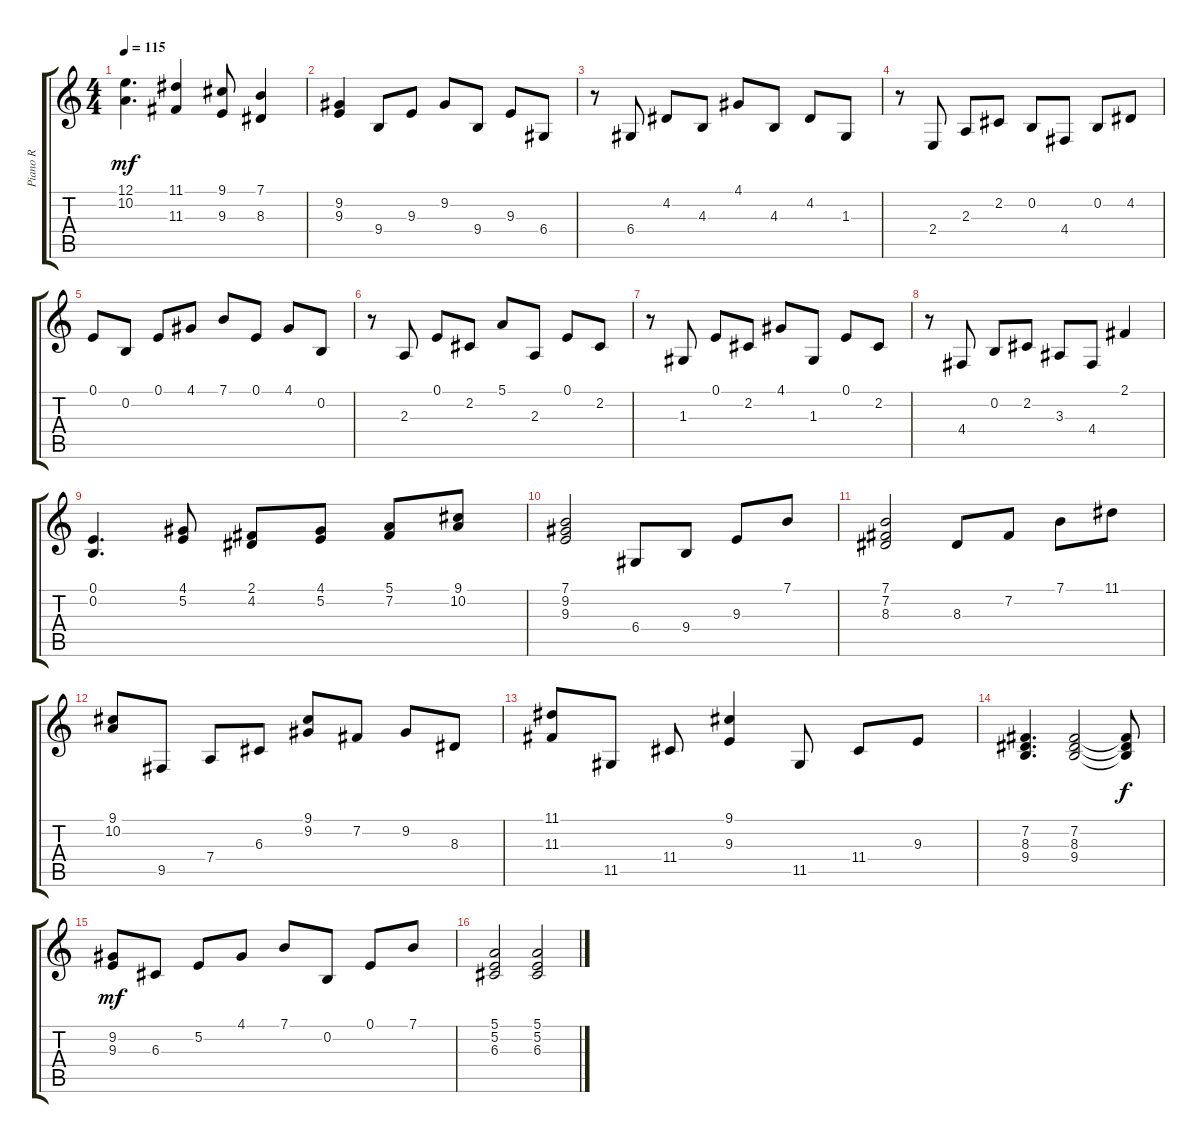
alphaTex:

\track ("Piano R" "Piano R") {instrument acousticgrandpiano}
\staff {score tabs}
\tuning (E4 B3 G3 D3 A2 E2) {hide}
\ts (4 4)
\tempo 115
\clef g2
\ks c
(12.1 10.2).4{d dy mf} (11.1 11.3).4 (9.1 9.3).8 (7.1 8.3).4 |
(9.2 9.3).4 9.4.8 9.3.8 9.2.8 9.4.8 9.3.8 6.4.8 |
r.8 6.4.8 4.2.8 4.3.8 4.1.8 4.3.8 4.2.8 1.3.8 |
r.8 2.4.8 2.3.8 2.2.8 0.2.8 4.4.8 0.2.8 4.2.8 |
0.1.8 0.2.8 0.1.8 4.1.8 7.1.8 0.1.8 4.1.8 0.2.8 |
r.8 2.3.8 0.1.8 2.2.8 5.1.8 2.3.8 0.1.8 2.2.8 |
r.8 1.3.8 0.1.8 2.2.8 4.1.8 1.3.8 0.1.8 2.2.8 |
r.8 4.4.8 0.2.8 2.2.8 3.3.8 4.4.8 2.1.4 |
(0.1 0.2).4{d} (4.1 5.2).8 (2.1 4.2).8 (4.1 5.2).8 (5.1 7.2).8 (9.1 10.2).8 |
(7.1 9.2 9.3).2 6.4.8 9.4.8 9.3.8 7.1.8 |
(7.1 7.2 8.3).2 8.3.8 7.2.8 7.1.8 11.1.8 |
(9.1 10.2).8 9.5.8 7.4.8 6.3.8 (9.1 9.2).8 7.2.8 9.2.8 8.3.8 |
(11.1 11.3).8 11.5.8 11.4.8 (9.1 9.3).4 11.5.8 11.4.8 9.3.8 |
(7.2 8.3 9.4).4{d} (7.2 8.3 9.4).2 (7.2{t} 8.3{t} 9.4{t}).8{dy f} |
(9.2 9.3).8{dy mf} 6.3.8 5.2.8 4.1.8 7.1.8 0.2.8 0.1.8 7.1.8 |
(5.1 5.2 6.3).2 (5.1 5.2 6.3).2
